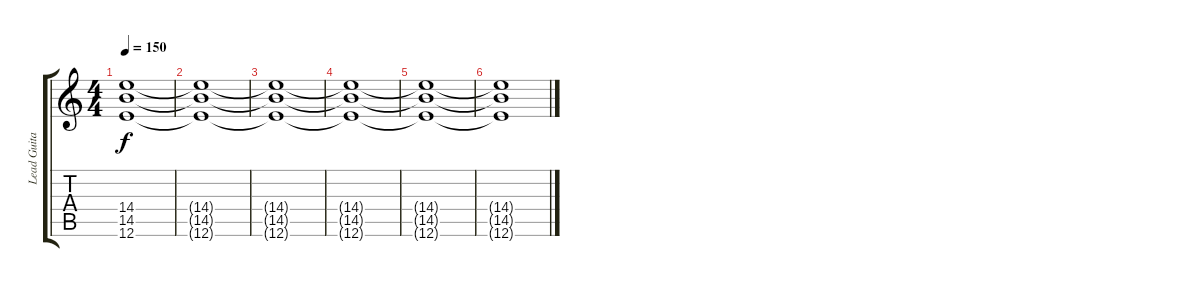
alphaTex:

\track ("Lead Guitar II (Dist)" "Lead Guita") {instrument distortionguitar}
\staff {score tabs}
\tuning (E4 B3 G3 D3 A2 E2) {hide}
\ts (4 4)
\tempo 150
\clef g2
\ks c
(14.4{t} 14.5{t} 12.6{t}).1{dy f} |
(14.4{t} 14.5{t} 12.6{t}).1{volume 13} |
(14.4{t} 14.5{t} 12.6{t}).1{volume 10} |
(14.4{t} 14.5{t} 12.6{t}).1{volume 7} |
(14.4{t} 14.5{t} 12.6{t}).1{volume 4} |
(14.4{t} 14.5{t} 12.6{t}).1{volume 0}
